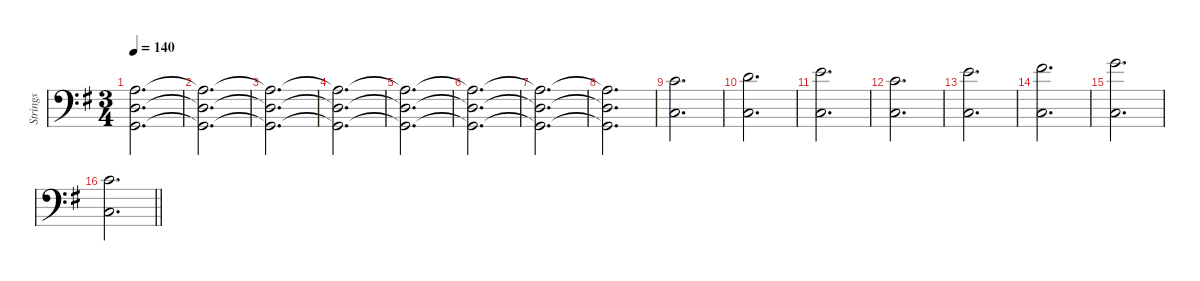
\defaultSystemsLayout 8
\hideDynamics
\bracketExtendMode groupsimilarinstruments
\firstSystemTrackNameMode fullname
\otherSystemsTrackNameOrientation horizontal
\track ("Strings" "vln.") {defaultSystemsLayout 16 instrument stringensemble1}
\staff {score}
\tuning (E4 B3 G3 D3 A2 E2)
\ts (3 4)
\tempo 140
\clef f4
\ks g
(7.4{acc forcenatural} 5.5{acc forcenatural} 3.6{acc forcenatural}).2{d dy f beam Down} |
(7.4{t acc forcenatural} 5.5{t acc forcenatural} 3.6{t acc forcenatural}).2{d beam Down} |
(7.4{t acc forcenatural} 5.5{t acc forcenatural} 3.6{t acc forcenatural}).2{d beam Down} |
(7.4{t acc forcenatural} 5.5{t acc forcenatural} 3.6{t acc forcenatural}).2{d beam Down} |
(7.4{t acc forcenatural} 5.5{t acc forcenatural} 3.6{t acc forcenatural}).2{d beam Down} |
(7.4{t acc forcenatural} 5.5{t acc forcenatural} 3.6{t acc forcenatural}).2{d beam Down} |
(7.4{t acc forcenatural} 5.5{t acc forcenatural} 3.6{t acc forcenatural}).2{d beam Down} |
(7.4{t acc forcenatural} 5.5{t acc forcenatural} 3.6{t acc forcenatural}).2{d beam Down} |
(5.3{acc forcenatural} 3.5{acc forcenatural}).2{d beam Down} |
(7.3{acc forcenatural} 3.5{acc forcenatural}).2{d beam Down} |
(9.3{acc forcenatural} 3.5{acc forcenatural}).2{d beam Down} |
(5.3{acc forcenatural} 3.5{acc forcenatural}).2{d beam Down} |
(9.3{acc forcenatural} 3.5{acc forcenatural}).2{d beam Down} |
(11.3{acc #} 3.5{acc forcenatural}).2{d beam Down} |
(12.3{acc forcenatural} 3.5{acc forcenatural}).2{d beam Down} |
\barLineRight lightlight
(5.3{acc forcenatural} 3.5{acc forcenatural}).2{d beam Down}
